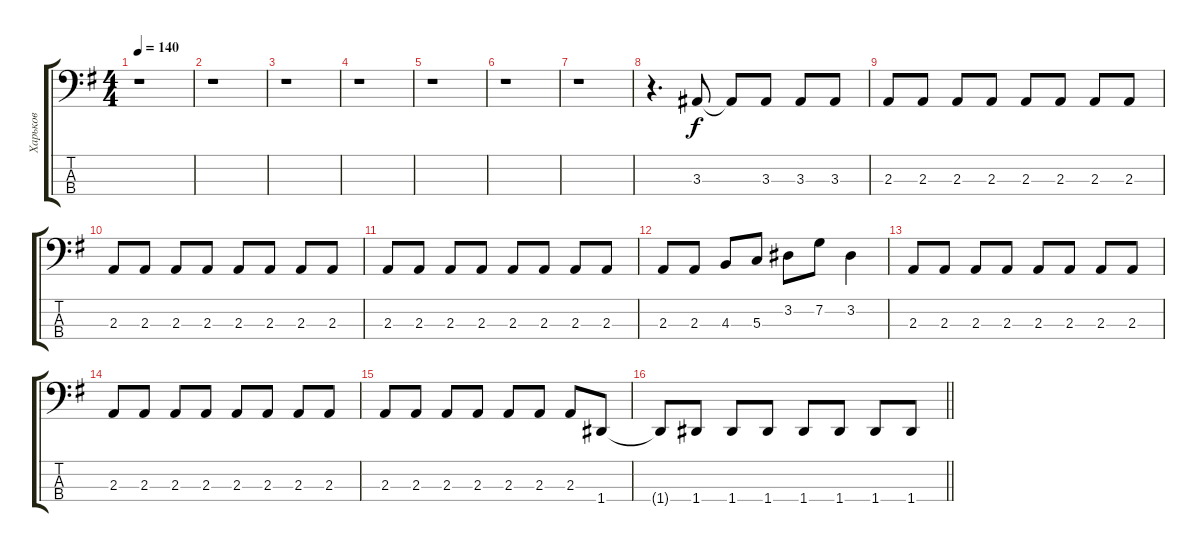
\track ("Харьков" "Харьков") {instrument electricbassfinger}
\staff {score tabs}
\tuning (F2 C2 G1 D1) {hide}
\ts (4 4)
\tempo 140
\clef f4
\ks g
r.1{dy f instrument electricbassfinger} |
r.1 |
r.1 |
r.1 |
r.1 |
r.1 |
r.1 |
r.4{d} 3.3.8 3.3{t}.8 3.3.8 3.3.8 3.3.8 |
2.3.8 2.3.8 2.3.8 2.3.8 2.3.8 2.3.8 2.3.8 2.3.8 |
2.3.8 2.3.8 2.3.8 2.3.8 2.3.8 2.3.8 2.3.8 2.3.8 |
2.3.8 2.3.8 2.3.8 2.3.8 2.3.8 2.3.8 2.3.8 2.3.8 |
2.3.8 2.3.8 4.3.8 5.3.8 3.2.8 7.2.8 3.2.4 |
2.3.8 2.3.8 2.3.8 2.3.8 2.3.8 2.3.8 2.3.8 2.3.8 |
2.3.8 2.3.8 2.3.8 2.3.8 2.3.8 2.3.8 2.3.8 2.3.8 |
2.3.8 2.3.8 2.3.8 2.3.8 2.3.8 2.3.8 2.3.8 1.4.8 |
\barLineRight lightlight
1.4{t}.8 1.4.8 1.4.8 1.4.8 1.4.8 1.4.8 1.4.8 1.4.8
